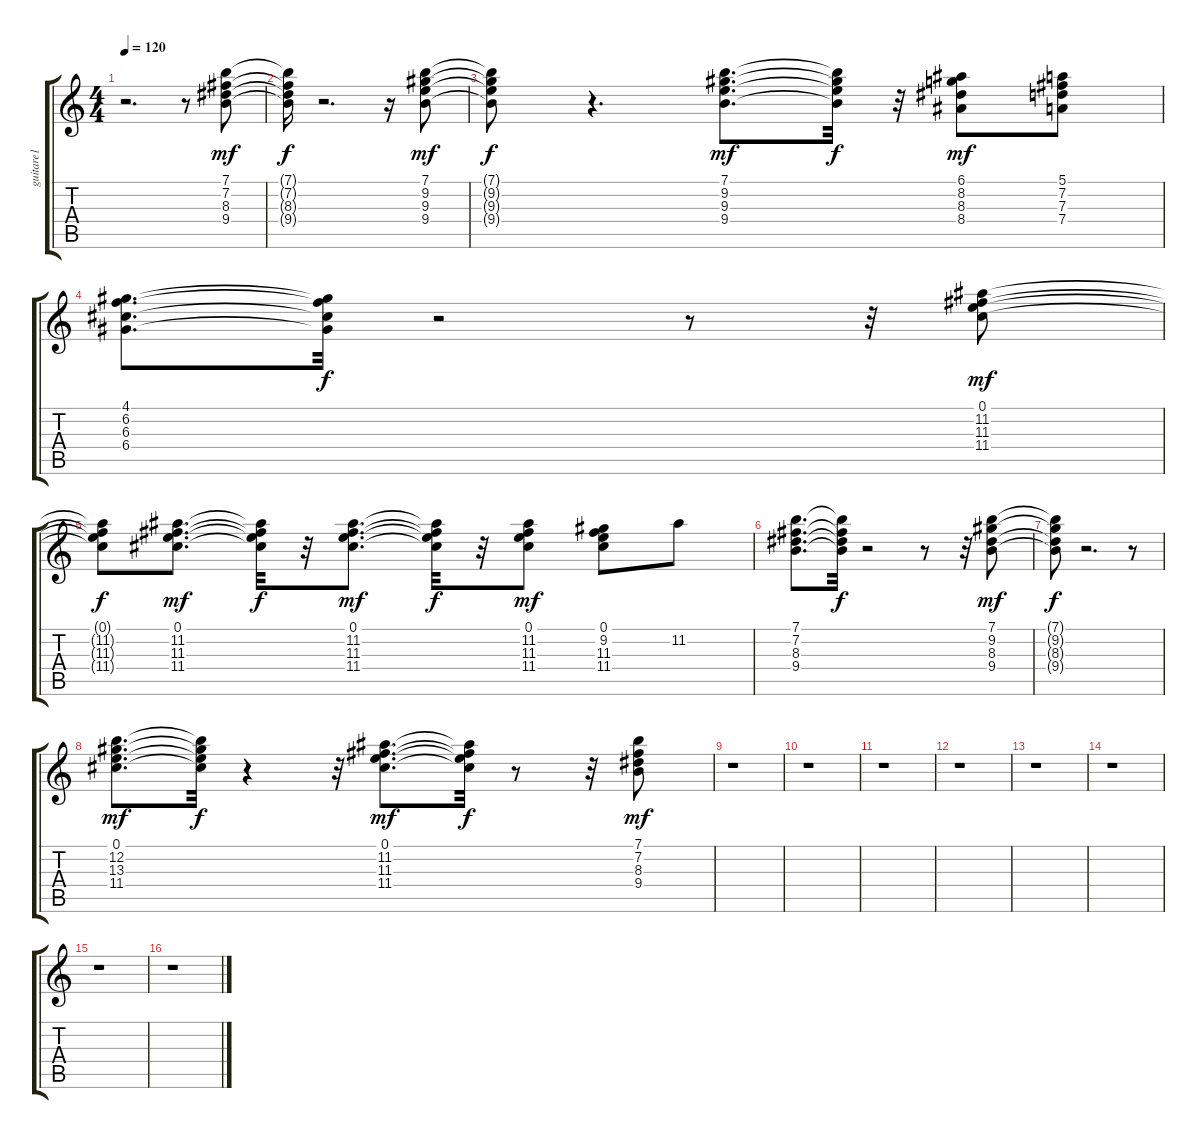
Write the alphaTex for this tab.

\track ("guitare1" "guitare1") {instrument overdrivenguitar}
\staff {score tabs}
\tuning (E4 B3 G3 D3 A2 E2) {hide}
\ts (4 4)
\tempo 120
\clef g2
\ks c
r.2{d dy mf} r.8 (7.1 7.2 8.3 9.4).8 |
(7.1{t} 7.2{t} 8.3{t} 9.4{t}).16{dy f} r.2{d} r.16 (7.1 9.2 9.3 9.4).8{dy mf} |
(7.1{t} 9.2{t} 9.3{t} 9.4{t}).8{dy f} r.4{d} (7.1 9.2 9.3 9.4).8{d dy mf} (7.1{t} 9.2{t} 9.3{t} 9.4{t}).32{dy f} r.32 (6.1 8.2 8.3 8.4).8{dy mf} (5.1 7.2 7.3 7.4).8 |
(4.1 6.2 6.3 6.4).8{d} (4.1{t} 6.2{t} 6.3{t} 6.4{t}).32{dy f} r.2 r.8 r.32 (0.1 11.2 11.3 11.4).8{dy mf} |
(0.1{t} 11.2{t} 11.3{t} 11.4{t}).8{dy f} (0.1 11.2 11.3 11.4).8{d dy mf} (0.1{t} 11.2{t} 11.3{t} 11.4{t}).32{dy f} r.32 (0.1 11.2 11.3 11.4).8{d dy mf} (0.1{t} 11.2{t} 11.3{t} 11.4{t}).32{dy f} r.32 (0.1 11.2 11.3 11.4).8{dy mf} (0.1 9.2 11.3 11.4).8 11.2.8 |
(7.1 7.2 8.3 9.4).8{d} (7.1{t} 7.2{t} 8.3{t} 9.4{t}).32{dy f} r.2 r.8 r.32 (7.1 9.2 8.3 9.4).8{dy mf} |
(7.1{t} 9.2{t} 8.3{t} 9.4{t}).8{dy f} r.2{d} r.8 |
(0.1 12.2 13.3 11.4).8{d dy mf} (0.1{t} 12.2{t} 13.3{t} 11.4{t}).32{dy f} r.4 r.32 (0.1 11.2 11.3 11.4).8{d dy mf} (0.1{t} 11.2{t} 11.3{t} 11.4{t}).32{dy f} r.8 r.32 (7.1 7.2 8.3 9.4).8{dy mf} |
r.1 |
r.1 |
r.1 |
r.1 |
r.1 |
r.1 |
r.1 |
r.1
